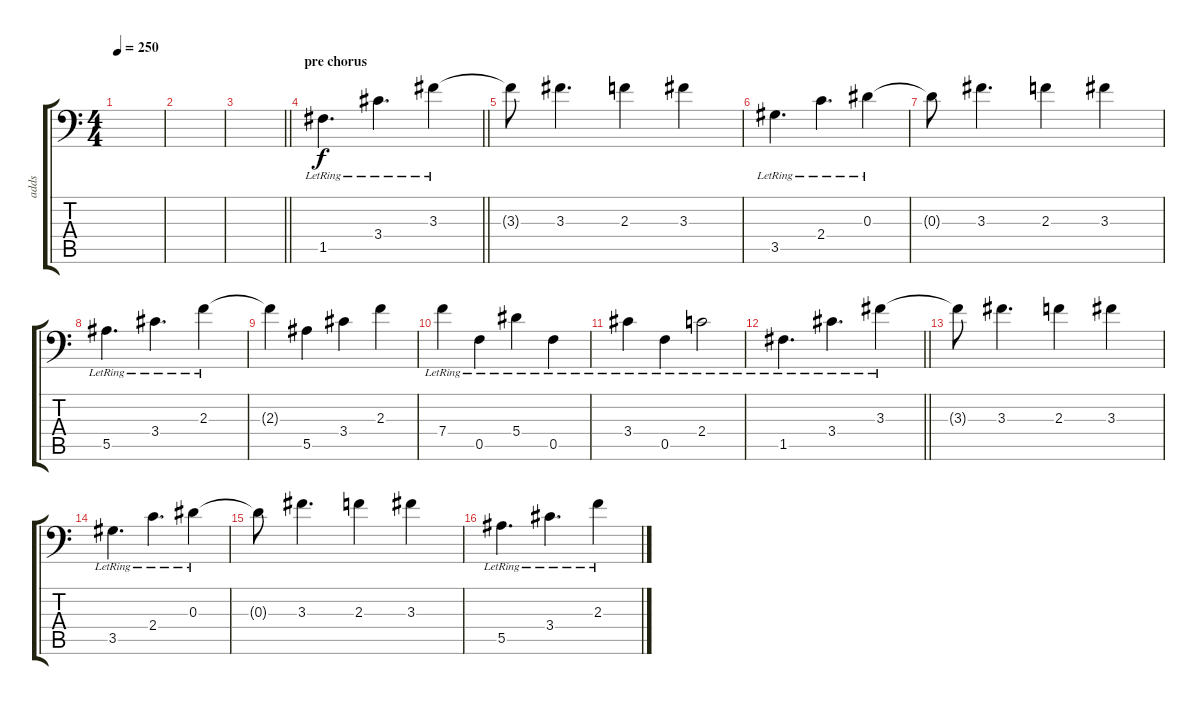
\track ("adds" "adds") {instrument distortionguitar}
\staff {score tabs}
\tuning (C4 G3 Eb3 Bb2 F2 Bb1) {hide}
\ts (4 4)
\tempo 250
\clef f4
\ks c
|
|
\barLineRight lightlight
|
\section ("" "pre chorus")
\barLineRight lightlight
1.5{lr}.4{d} 3.4{lr}.4{d} 3.3{lr}.4 |
3.3{t}.8 3.3.4{d} 2.3.4 3.3.4 |
3.5{lr}.4{d} 2.4{lr}.4{d} 0.3{lr}.4 |
0.3{t}.8 3.3.4{d} 2.3.4 3.3.4 |
5.5{lr}.4{d} 3.4{lr}.4{d} 2.3{lr}.4 |
2.3{t}.4 5.5.4 3.4.4 2.3.4 |
7.4{lr}.4 0.5{lr}.4 5.4{lr}.4 0.5{lr}.4 |
3.4{lr}.4 0.5{lr}.4 2.4{lr}.2 |
\barLineRight lightlight
1.5{lr}.4{d} 3.4{lr}.4{d} 3.3{lr}.4 |
3.3{t}.8 3.3.4{d} 2.3.4 3.3.4 |
3.5{lr}.4{d} 2.4{lr}.4{d} 0.3{lr}.4 |
0.3{t}.8 3.3.4{d} 2.3.4 3.3.4 |
5.5{lr}.4{d} 3.4{lr}.4{d} 2.3{lr}.4
